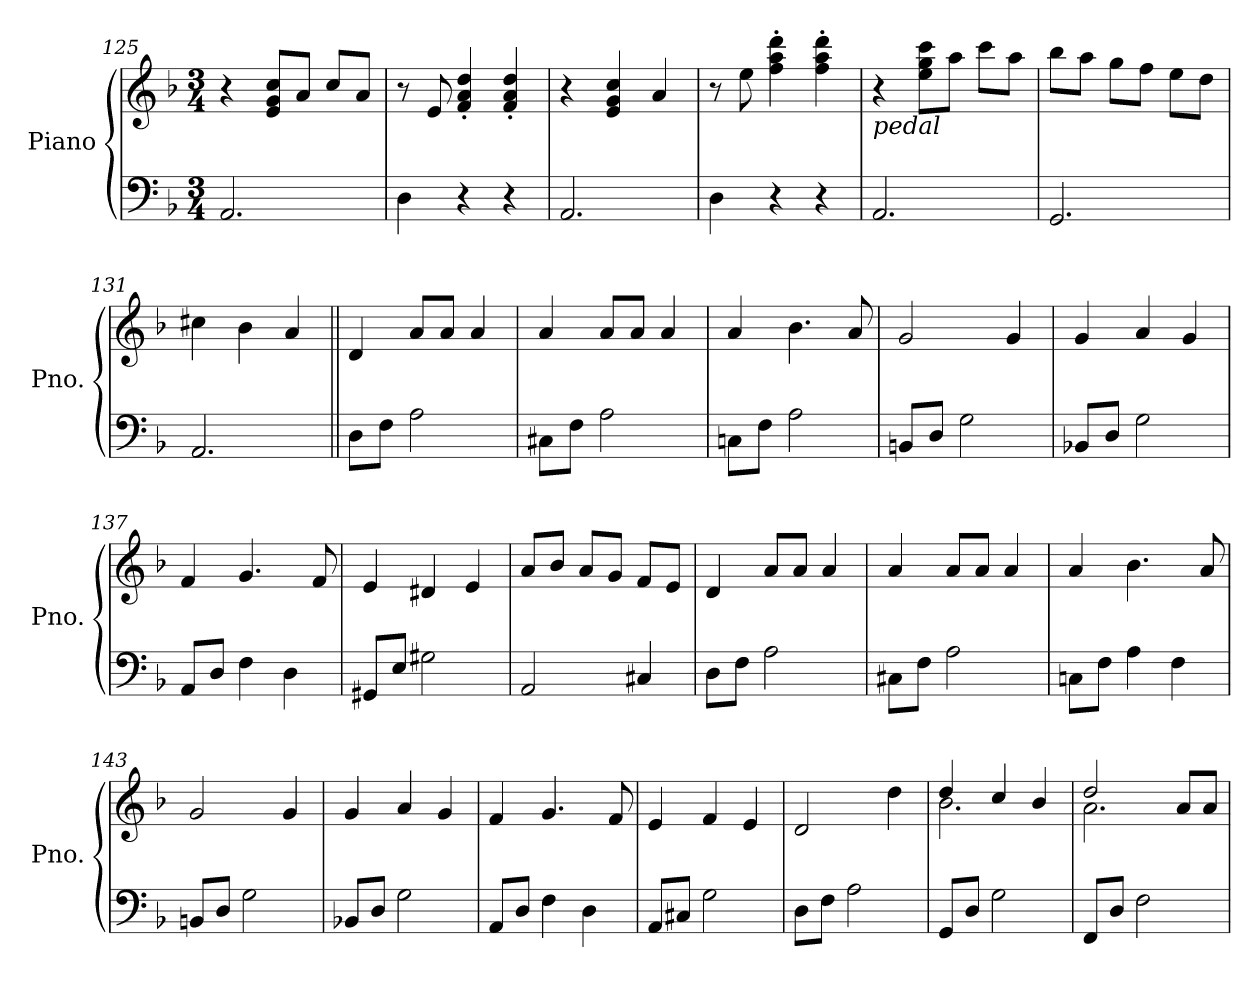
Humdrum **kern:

**kern	**kern
*part1	*part1
*staff2	*staff1
*I"Piano	*
*I'Pno.	*
*clefF4	*clefG2
*k[b-]	*k[b-]
*M3/4	*M3/4
=125	=125
2.AA/	4r
.	8e/ 8g/ 8cc/L
.	8a/J
.	8cc/L
.	8a/J
=126	=126
4D\	8r
.	8e/
4r	4f/' 4a/' 4dd/'
4r	4f/' 4a/' 4dd/'
!!LO:LB:g=z
=127	=127
2.AA/	4r
.	4e/ 4g/ 4cc/
.	4a/
=128	=128
4D\	8r
.	8ee\
4r	4ff\' 4aa\' 4ddd\'
4r	4ff\' 4aa\' 4ddd\'
=129	=129
!	!LO:TX:b:i:t=pedal
2.AA/	4r
.	8ee\ 8gg\ 8ccc\L
.	8aa\J
.	8ccc\L
.	8aa\J
=130	=130
2.GG/	8bb-\L
.	8aa\J
.	8gg\L
.	8ff\J
.	8ee\L
.	8dd\J
=131	=131
2.AA/	4cc#X\
.	4b-\
.	4a/
=132||	=132||
8D\L	4d/
8F\J	.
2A\	8a/L
.	8a/J
.	4a/
=133	=133
8C#X\L	4a/
8F\J	.
2A\	8a/L
.	8a/J
.	4a/
=134	=134
8Cn\L	4a/
8F\J	.
2A\	4.b-\
.	8a/
!!LO:LB:g=z
=135	=135
8BBn/L	2g/
8D/J	.
2G\	.
.	4g/
=136	=136
8BB-X/L	4g/
8D/J	.
2G\	4a/
.	4g/
=137	=137
8AA/L	4f/
8D/J	.
4F\	4.g/
4D\	.
.	8f/
=138	=138
8GG#X/L	4e/
8E/J	.
2G#X\	4d#X/
.	4e/
=139	=139
2AA/	8a/L
.	8b-/J
.	8a/L
.	8g/J
4C#X/	8f/L
.	8e/J
=140	=140
8D\L	4d/
8F\J	.
2A\	8a/L
.	8a/J
.	4a/
=141	=141
8C#X\L	4a/
8F\J	.
2A\	8a/L
.	8a/J
.	4a/
=142	=142
8Cn\L	4a/
8F\J	.
4A\	4.b-\
4F\	.
.	8a/
!!LO:LB:g=z
=143	=143
8BBn/L	2g/
8D/J	.
2G\	.
.	4g/
=144	=144
8BB-X/L	4g/
8D/J	.
2G\	4a/
.	4g/
=145	=145
8AA/L	4f/
8D/J	.
4F\	4.g/
4D\	.
.	8f/
=146	=146
8AA/L	4e/
8C#X/J	.
2G\	4f/
.	4e/
=147	=147
8D\L	2d/
8F\J	.
2A\	.
.	4dd\
=148	=148
*	*^
8GG/L	2.b-\	4dd/
8D/J	.	.
2G\	.	4cc/
.	.	4b-/
=149	=149	=149
8FF/L	2.a\	2dd/
8D/J	.	.
2F\	.	.
.	.	8a/L
.	.	8a/J
*	*v	*v
=	=
*-	*-
